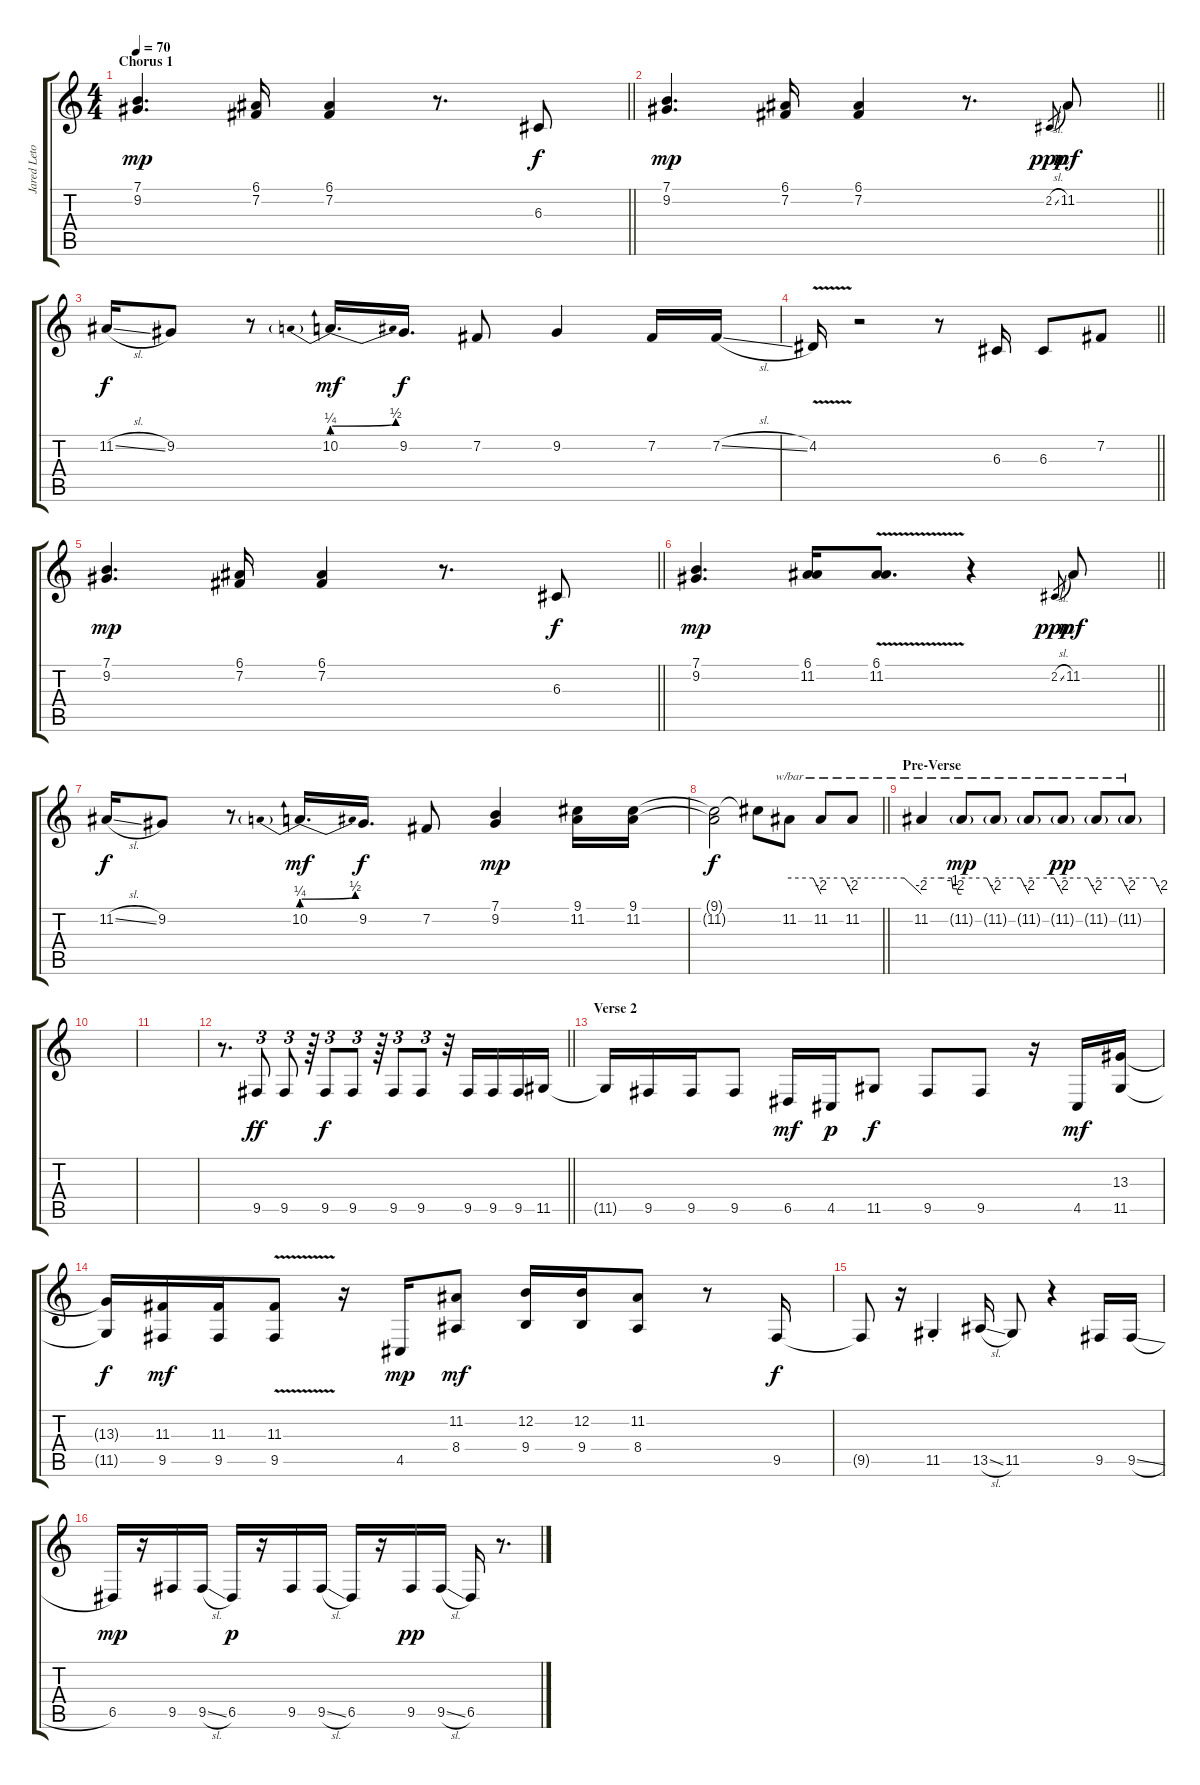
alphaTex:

\track ("Jared Leto - Vocals" "Jared Leto") {instrument clarinet}
\staff {score tabs}
\tuning (E4 B3 G3 D3 A2 E2) {hide}
\ts (4 4)
\section ("" "Chorus 1")
\tempo 70
\clef g2
\barLineRight lightlight
\ks c
(7.1 9.2).4{d dy mp} (6.1 7.2).16 (6.1 7.2).4 r.8{d} 6.3.8{dy f} |
\barLineRight lightlight
(7.1 9.2).4{d dy mp} (6.1 7.2).16 (6.1 7.2).4 r.8{d} 2.2{sl}.8{gr dy ppp} 11.2.8{dy mf} |
11.2{sl}.16{dy f} 9.2.8 r.8 10.2{be (prebendbend 0 1 60 2)}.16{d dy mf} 9.2.16{d dy f} 7.2.8 9.2.4 7.2.16 7.2{sl}.16 |
\barLineRight lightlight
4.2{v}.16 r.2 r.8 6.3.16 6.3.8 7.2.8 |
\barLineRight lightlight
(7.1 9.2).4{d dy mp} (6.1 7.2).16 (6.1 7.2).4 r.8{d} 6.3.8{dy f} |
\barLineRight lightlight
(7.1 9.2).4{d dy mp} (6.1 11.2).16 (6.1 11.2{v}).8{d} r.4 2.2{sl}.8{gr dy ppp} 11.2.8{dy mf} |
11.2{sl}.16{dy f} 9.2.8 r.8 10.2{be (prebendbend 0 1 60 2)}.16{d dy mf} 9.2.16{d dy f} 7.2.8 (7.1 9.2).4{dy mp} (9.1 11.2).16 (9.1 11.2).16 |
\barLineRight lightlight
(9.1{t} 11.2{t}).2{dy f} 9.1{t}.8 11.2.8{tbe (custom default 0 0 45 0 60 -8)} 11.2.8{tbe (custom default 0 0 45 0 60 -8)} 11.2.8{tbe (custom default 0 0 45 0 60 -8)} |
\section ("" "Pre-Verse")
11.2.4{tbe (custom default 0 0 30 0 45 0 47 -4 53 -4 55 -8 60 -8)} 11.2{g}.8{tbe (custom default 0 0 45 0 60 -8) dy mp} 11.2{g}.8{tbe (custom default 0 0 45 0 60 -8)} 11.2{g}.8{tbe (custom default 0 0 45 0 60 -8)} 11.2{g}.8{tbe (custom default 0 0 45 0 60 -8) dy pp} 11.2{g}.8{tbe (custom default 0 0 45 0 60 -8)} 11.2{g}.8{tbe (custom default 0 0 45 0 60 -8)} |
|
|
\barLineRight lightlight
r.8{d volume 14} 9.5.8{tu (3 2) dy ff} 9.5.8{tu (3 2)} r.64 9.5.8{tu (3 2) dy f} 9.5.8{tu (3 2)} r.64 9.5.8{tu (3 2)} 9.5.8{tu (3 2)} r.32 9.5.16 9.5.16 9.5.16 11.5.16 |
\section ("" "Verse 2")
11.5{t}.16 9.5.16 9.5.16 9.5.8 6.5.16{dy mf} 4.5.16{dy p} 11.5.8{dy f} 9.5.8 9.5.8 r.16 4.5.16{dy mf} (13.3 11.5).16 |
(13.3{t} 11.5{t}).16{dy f} (11.3 9.5).16{dy mf} (11.3 9.5).16 (11.3{v} 9.5).8 r.16 4.5.16{dy mp} (11.2 8.4).8{dy mf} (12.2 9.4).16 (12.2 9.4).16 (11.2 8.4).8 r.8 9.5.16{dy f} |
9.5{t}.8 r.16 11.5{st}.4 13.5{sl}.16 11.5.8 r.4 9.5.16 9.5{sl}.16 |
6.5.16{dy mp} r.16 9.5.16 9.5{sl}.16 6.5.16{dy p} r.16 9.5.16 9.5{sl}.16 6.5.16 r.16 9.5.16{dy pp} 9.5{sl}.16 6.5.16 r.8{d}
